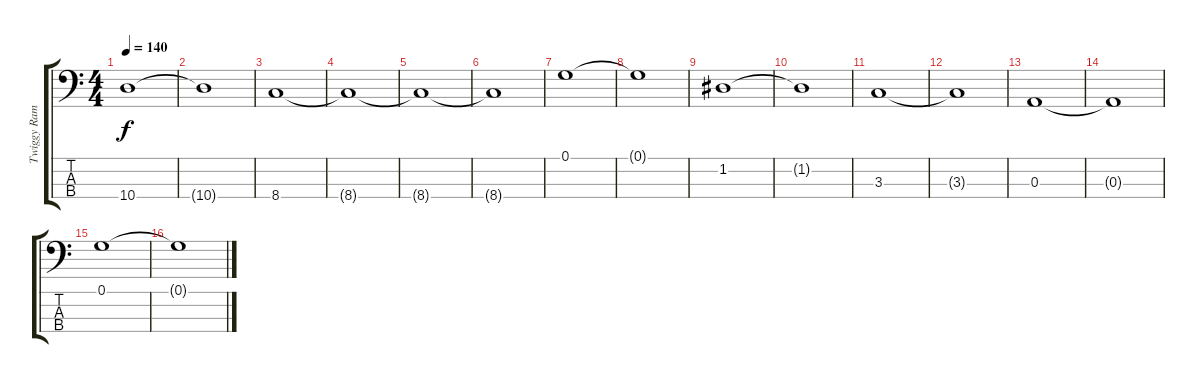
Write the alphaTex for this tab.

\track ("Twiggy Ramirez" "Twiggy Ram") {instrument electricbassfinger}
\staff {score tabs}
\tuning (G2 D2 A1 E1) {hide}
\ts (4 4)
\tempo 140
\clef f4
\ks c
10.4.1{dy f} |
10.4{t}.1 |
8.4.1 |
8.4{t}.1 |
8.4{t}.1 |
8.4{t}.1 |
0.1.1 |
0.1{t}.1 |
1.2.1 |
1.2{t}.1 |
3.3.1 |
3.3{t}.1 |
0.3.1 |
0.3{t}.1 |
0.1.1 |
0.1{t}.1
